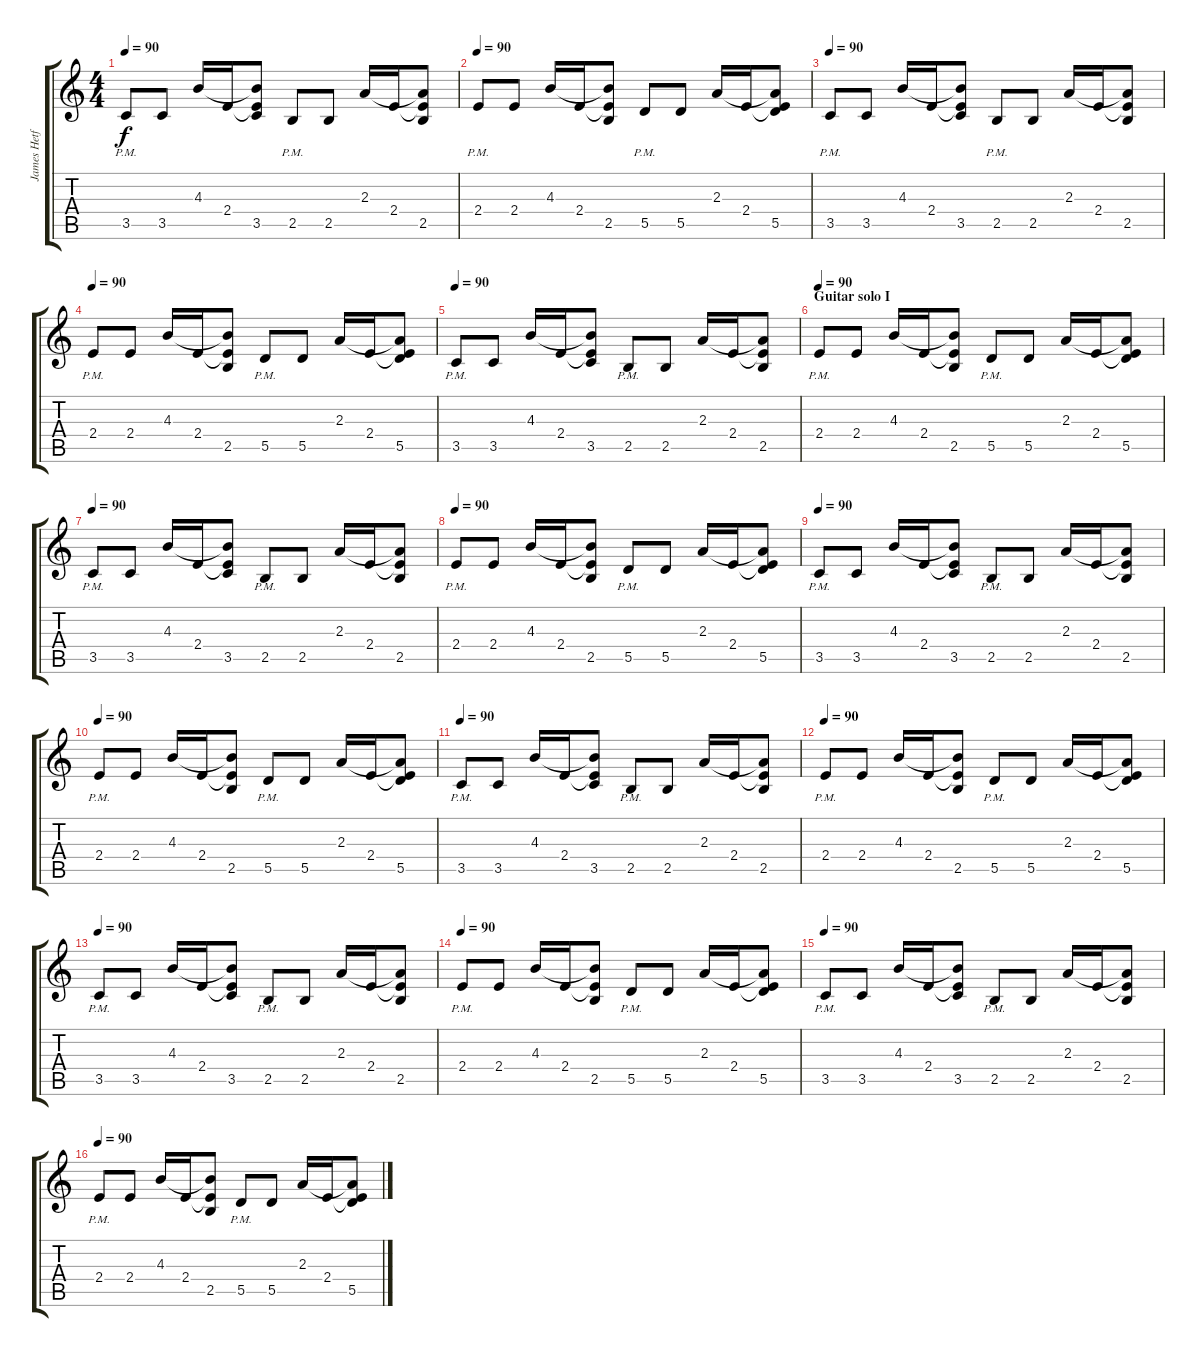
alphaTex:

\track ("James Hetfield (Guitar 1)" "James Hetf") {instrument distortionguitar}
\staff {score tabs}
\tuning (E4 B3 G3 D3 A2 E2) {hide}
\ts (4 4)
\tempo 90
\clef g2
\ks c
3.5{pm}.8{dy f} 3.5.8 4.3.16 2.4.16 (4.3{t} 2.4{t} 3.5).8 2.5{pm}.8 2.5.8 2.3.16 2.4.16 (2.3{t} 2.4{t} 2.5).8 |
\tempo 90
2.4{pm}.8 2.4.8 4.3.16 2.4.16 (4.3{t} 2.4{t} 2.5).8 5.5{pm}.8 5.5.8 2.3.16 2.4.16 (2.3{t} 2.4{t} 5.5).8 |
\tempo 90
3.5{pm}.8 3.5.8 4.3.16 2.4.16 (4.3{t} 2.4{t} 3.5).8 2.5{pm}.8 2.5.8 2.3.16 2.4.16 (2.3{t} 2.4{t} 2.5).8 |
\tempo 90
2.4{pm}.8 2.4.8 4.3.16 2.4.16 (4.3{t} 2.4{t} 2.5).8 5.5{pm}.8 5.5.8 2.3.16 2.4.16 (2.3{t} 2.4{t} 5.5).8 |
\tempo 90
3.5{pm}.8 3.5.8 4.3.16 2.4.16 (4.3{t} 2.4{t} 3.5).8 2.5{pm}.8 2.5.8 2.3.16 2.4.16 (2.3{t} 2.4{t} 2.5).8 |
\section ("" "Guitar solo I")
\tempo 90
2.4{pm}.8 2.4.8 4.3.16 2.4.16 (4.3{t} 2.4{t} 2.5).8 5.5{pm}.8 5.5.8 2.3.16 2.4.16 (2.3{t} 2.4{t} 5.5).8 |
\tempo 90
3.5{pm}.8 3.5.8 4.3.16 2.4.16 (4.3{t} 2.4{t} 3.5).8 2.5{pm}.8 2.5.8 2.3.16 2.4.16 (2.3{t} 2.4{t} 2.5).8 |
\tempo 90
2.4{pm}.8 2.4.8 4.3.16 2.4.16 (4.3{t} 2.4{t} 2.5).8 5.5{pm}.8 5.5.8 2.3.16 2.4.16 (2.3{t} 2.4{t} 5.5).8 |
\tempo 90
3.5{pm}.8 3.5.8 4.3.16 2.4.16 (4.3{t} 2.4{t} 3.5).8 2.5{pm}.8 2.5.8 2.3.16 2.4.16 (2.3{t} 2.4{t} 2.5).8 |
\tempo 90
2.4{pm}.8 2.4.8 4.3.16 2.4.16 (4.3{t} 2.4{t} 2.5).8 5.5{pm}.8 5.5.8 2.3.16 2.4.16 (2.3{t} 2.4{t} 5.5).8 |
\tempo 90
3.5{pm}.8 3.5.8 4.3.16 2.4.16 (4.3{t} 2.4{t} 3.5).8 2.5{pm}.8 2.5.8 2.3.16 2.4.16 (2.3{t} 2.4{t} 2.5).8 |
\tempo 90
2.4{pm}.8 2.4.8 4.3.16 2.4.16 (4.3{t} 2.4{t} 2.5).8 5.5{pm}.8 5.5.8 2.3.16 2.4.16 (2.3{t} 2.4{t} 5.5).8 |
\tempo 90
3.5{pm}.8 3.5.8 4.3.16 2.4.16 (4.3{t} 2.4{t} 3.5).8 2.5{pm}.8 2.5.8 2.3.16 2.4.16 (2.3{t} 2.4{t} 2.5).8 |
\tempo 90
2.4{pm}.8 2.4.8 4.3.16 2.4.16 (4.3{t} 2.4{t} 2.5).8 5.5{pm}.8 5.5.8 2.3.16 2.4.16 (2.3{t} 2.4{t} 5.5).8 |
\tempo 90
3.5{pm}.8 3.5.8 4.3.16 2.4.16 (4.3{t} 2.4{t} 3.5).8 2.5{pm}.8 2.5.8 2.3.16 2.4.16 (2.3{t} 2.4{t} 2.5).8 |
\tempo 90
2.4{pm}.8 2.4.8 4.3.16 2.4.16 (4.3{t} 2.4{t} 2.5).8 5.5{pm}.8 5.5.8 2.3.16 2.4.16 (2.3{t} 2.4{t} 5.5).8
